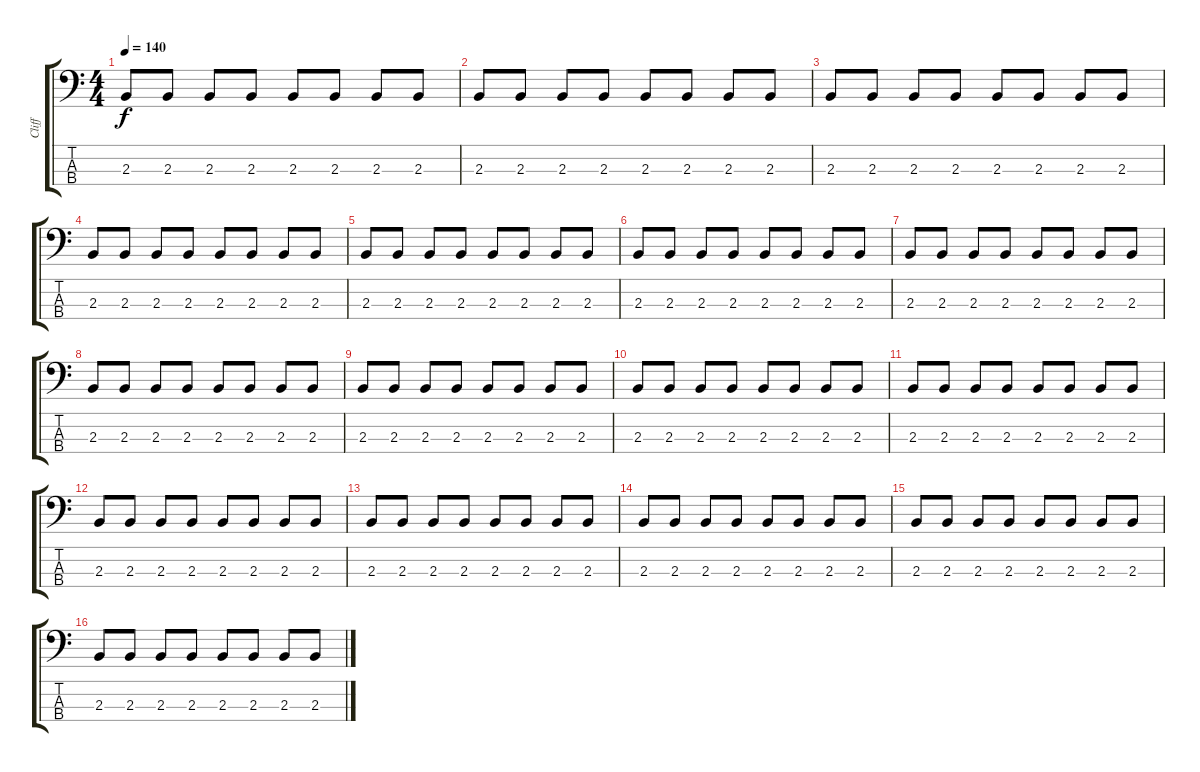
\track ("Cliff" "Cliff") {instrument electricbassfinger}
\staff {score tabs}
\tuning (G2 D2 A1 E1) {hide}
\ts (4 4)
\tempo 140
\clef f4
\ks c
2.3.8{dy f} 2.3.8 2.3.8 2.3.8 2.3.8 2.3.8 2.3.8 2.3.8 |
2.3.8 2.3.8 2.3.8 2.3.8 2.3.8 2.3.8 2.3.8 2.3.8 |
2.3.8 2.3.8 2.3.8 2.3.8 2.3.8 2.3.8 2.3.8 2.3.8 |
2.3.8 2.3.8 2.3.8 2.3.8 2.3.8 2.3.8 2.3.8 2.3.8 |
2.3.8 2.3.8 2.3.8 2.3.8 2.3.8 2.3.8 2.3.8 2.3.8 |
2.3.8 2.3.8 2.3.8 2.3.8 2.3.8 2.3.8 2.3.8 2.3.8 |
2.3.8 2.3.8 2.3.8 2.3.8 2.3.8 2.3.8 2.3.8 2.3.8 |
2.3.8 2.3.8 2.3.8 2.3.8 2.3.8 2.3.8 2.3.8 2.3.8 |
2.3.8 2.3.8 2.3.8 2.3.8 2.3.8 2.3.8 2.3.8 2.3.8 |
2.3.8 2.3.8 2.3.8 2.3.8 2.3.8 2.3.8 2.3.8 2.3.8 |
2.3.8 2.3.8 2.3.8 2.3.8 2.3.8 2.3.8 2.3.8 2.3.8 |
2.3.8 2.3.8 2.3.8 2.3.8 2.3.8 2.3.8 2.3.8 2.3.8 |
2.3.8 2.3.8 2.3.8 2.3.8 2.3.8 2.3.8 2.3.8 2.3.8 |
2.3.8 2.3.8 2.3.8 2.3.8 2.3.8 2.3.8 2.3.8 2.3.8 |
2.3.8 2.3.8 2.3.8 2.3.8 2.3.8 2.3.8 2.3.8 2.3.8 |
2.3.8 2.3.8 2.3.8 2.3.8 2.3.8 2.3.8 2.3.8 2.3.8
